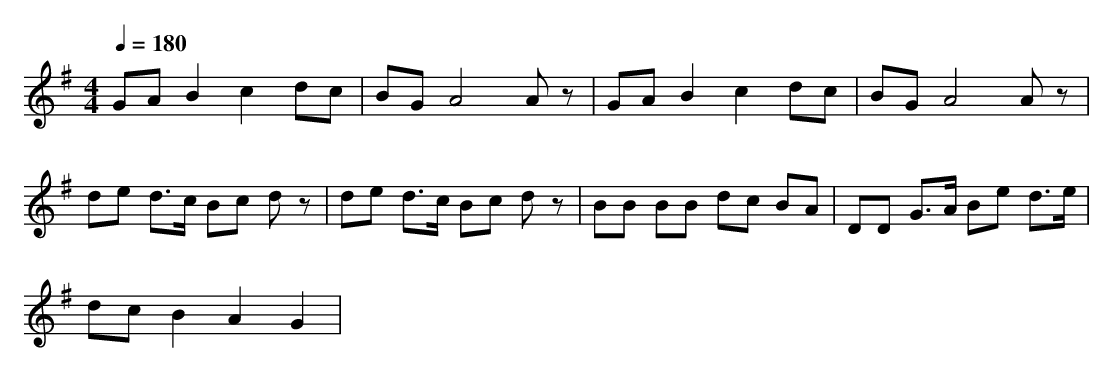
X:1
T:
M: 4/4
L: 1/8
Q:1/4=180
K:G % 1 sharps
GA B2 c2 dc|BG A4 Az|GA B2 c2 dc|BG A4 Az|
de d>c Bc dz|de d>c Bc dz|BB BB dc BA|DD G>A Be d>e|
dc B2 A2 G2|
